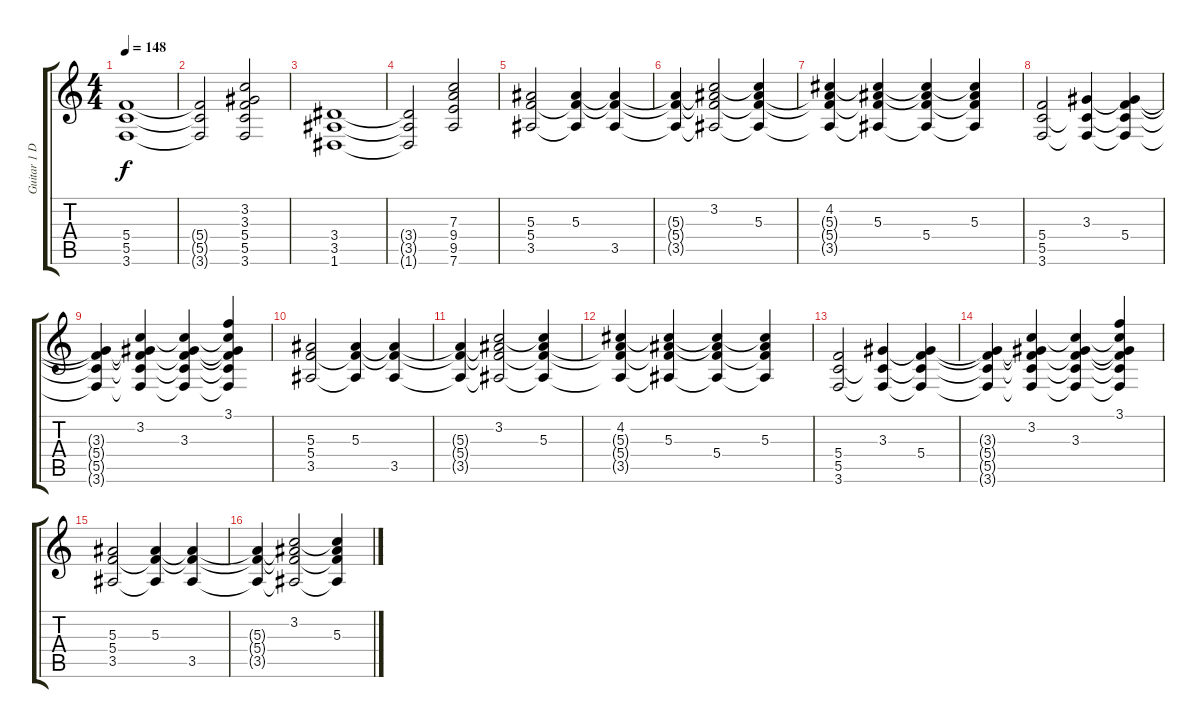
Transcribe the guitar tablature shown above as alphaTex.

\track ("Guitar 1 D-tuned" "Guitar 1 D") {instrument overdrivenguitar}
\staff {score tabs}
\tuning (D4 A3 F3 C3 G2 D2) {hide}
\ts (4 4)
\tempo 148
\clef g2
\ks c
(5.4 5.5 3.6).1{dy f} |
(5.4{t} 5.5{t} 3.6{t}).2 (3.2 3.3 5.4 5.5 3.6).2 |
(3.4 3.5 1.6).1 |
(3.4{t} 3.5{t} 1.6{t}).2 (7.3 9.4 9.5 7.6).2 |
(5.3 5.4 3.5).2 (5.3 5.4{t} 3.5{t}).4 (5.3{t} 5.4{t} 3.5).4 |
(5.3{t} 5.4{t} 3.5{t}).4 (3.2 5.3{t} 5.4{t} 3.5{t}).2 (3.2{t} 5.3 5.4{t} 3.5{t}).4 |
(4.2 5.3{t} 5.4{t} 3.5{t}).4 (4.2{t} 5.3 5.4{t} 3.5{t}).4 (4.2{t} 5.3{t} 5.4 3.5{t}).4 (4.2{t} 5.3 5.4{t} 3.5{t}).4 |
(5.4 5.5 3.6).2 (3.3 5.5{t} 3.6{t}).4 (3.3{t} 5.4 5.5{t} 3.6{t}).4 |
(3.3{t} 5.4{t} 5.5{t} 3.6{t}).4 (3.2 3.3{t} 5.4{t} 5.5{t} 3.6{t}).4 (3.2{t} 3.3 5.4{t} 5.5{t} 3.6{t}).4 (3.1 3.2{t} 3.3{t} 5.4{t} 5.5{t} 3.6{t}).4 |
(5.3 5.4 3.5).2 (5.3 5.4{t} 3.5{t}).4 (5.3{t} 5.4{t} 3.5).4 |
(5.3{t} 5.4{t} 3.5{t}).4 (3.2 5.3{t} 5.4{t} 3.5{t}).2 (3.2{t} 5.3 5.4{t} 3.5{t}).4 |
(4.2 5.3{t} 5.4{t} 3.5{t}).4 (4.2{t} 5.3 5.4{t} 3.5{t}).4 (4.2{t} 5.3{t} 5.4 3.5{t}).4 (4.2{t} 5.3 5.4{t} 3.5{t}).4 |
(5.4 5.5 3.6).2 (3.3 5.5{t} 3.6{t}).4 (3.3{t} 5.4 5.5{t} 3.6{t}).4 |
(3.3{t} 5.4{t} 5.5{t} 3.6{t}).4 (3.2 3.3{t} 5.4{t} 5.5{t} 3.6{t}).4 (3.2{t} 3.3 5.4{t} 5.5{t} 3.6{t}).4 (3.1 3.2{t} 3.3{t} 5.4{t} 5.5{t} 3.6{t}).4 |
(5.3 5.4 3.5).2 (5.3 5.4{t} 3.5{t}).4 (5.3{t} 5.4{t} 3.5).4 |
(5.3{t} 5.4{t} 3.5{t}).4 (3.2 5.3{t} 5.4{t} 3.5{t}).2 (3.2{t} 5.3 5.4{t} 3.5{t}).4
